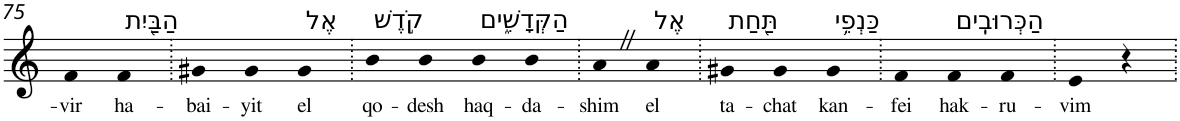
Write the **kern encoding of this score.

**kern	**text
*part1	*part1
*staff1	*staff1
*I"Piano	*
*I'Pno	*
!!LO:PB:g=z
*clefG2	*
*k[]	*
=75	=75
!	!LO:LY:b
4f	-vir
!LO:TX:a:t=הַבַּ֖יִת	!
!	!LO:LY:b
4f	ha-
=76.	=76.
!	!LO:LY:b
4g#X	-bai-
!	!LO:LY:b
4g#	-yit
!LO:TX:a:t=אֶל	!
!	!LO:LY:b
4g#	el
=77.	=77.
!LO:TX:a:t=קֹ֣דֶשׁ	!
!	!LO:LY:b
4b	qo-
!	!LO:LY:b
4b	-desh
!LO:TX:a:t=הַקְּדָשִׁ֑ים	!
!	!LO:LY:b
4b	haq-
!	!LO:LY:b
4b	-da-
=78.	=78.
!	!LO:LY:b
4aZ	-shim
!LO:TX:a:t=אֶל	!
!	!LO:LY:b
4a	el
=79.	=79.
!LO:TX:a:t=תַּ֖חַת	!
!	!LO:LY:b
4g#X	ta-
!	!LO:LY:b
4g#	-chat
!LO:TX:a:t=כַּנְפֵ֥י	!
!	!LO:LY:b
4g#	kan-
=80.	=80.
!	!LO:LY:b
4f	-fei
!LO:TX:a:t=הַכְּרוּבִֽים	!
!	!LO:LY:b
4f	hak-
!	!LO:LY:b
4f	-ru-
=81.	=81.
!	!LO:LY:b
4e	-vim
4r	.
=.	=.
*-	*-
